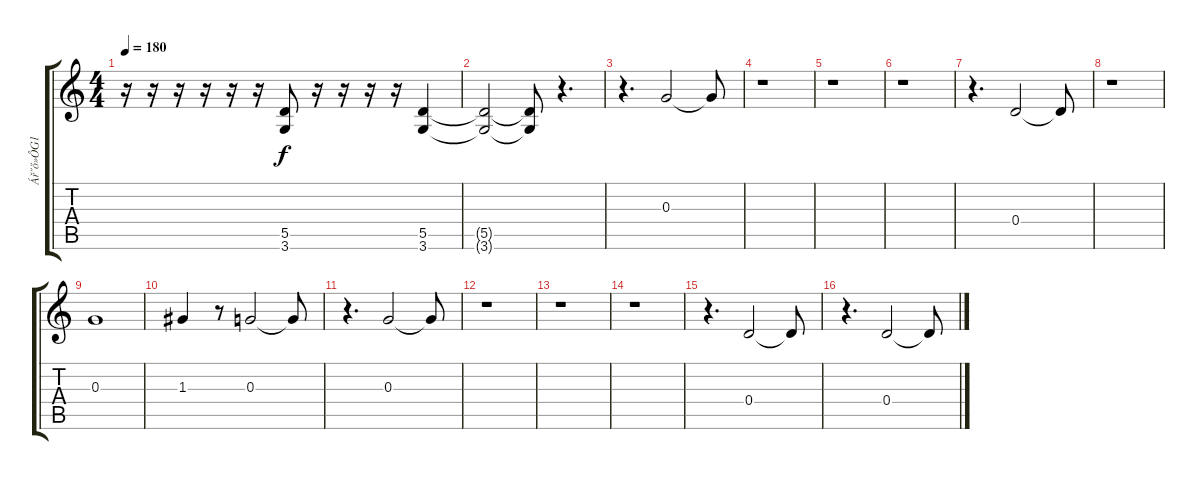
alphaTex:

\track ("Ář˝ő»ÔG1" "Ář˝ő»ÔG1") {instrument distortionguitar}
\staff {score tabs}
\tuning (E4 B3 G3 D3 A2 E2) {hide}
\ts (4 4)
\tempo 180
\clef g2
\ks c
r.16{dy f} r.16 r.16 r.16 r.16 r.16 (5.5 3.6).8 r.16 r.16 r.16 r.16 (5.5 3.6).4 |
(5.5{t} 3.6{t}).2 (5.5{t} 3.6{t}).8 r.4{d} |
r.4{d} 0.3.2{volume 15 instrument guitarharmonics} 0.3{t}.8 |
r.1 |
r.1 |
r.1 |
r.4{d} 0.4.2 0.4{t}.8 |
r.1 |
0.3.1 |
1.3.4 r.8 0.3.2 0.3{t}.8 |
r.4{d} 0.3.2 0.3{t}.8 |
r.1 |
r.1 |
r.1 |
r.4{d} 0.4.2 0.4{t}.8 |
r.4{d} 0.4.2 0.4{t}.8
